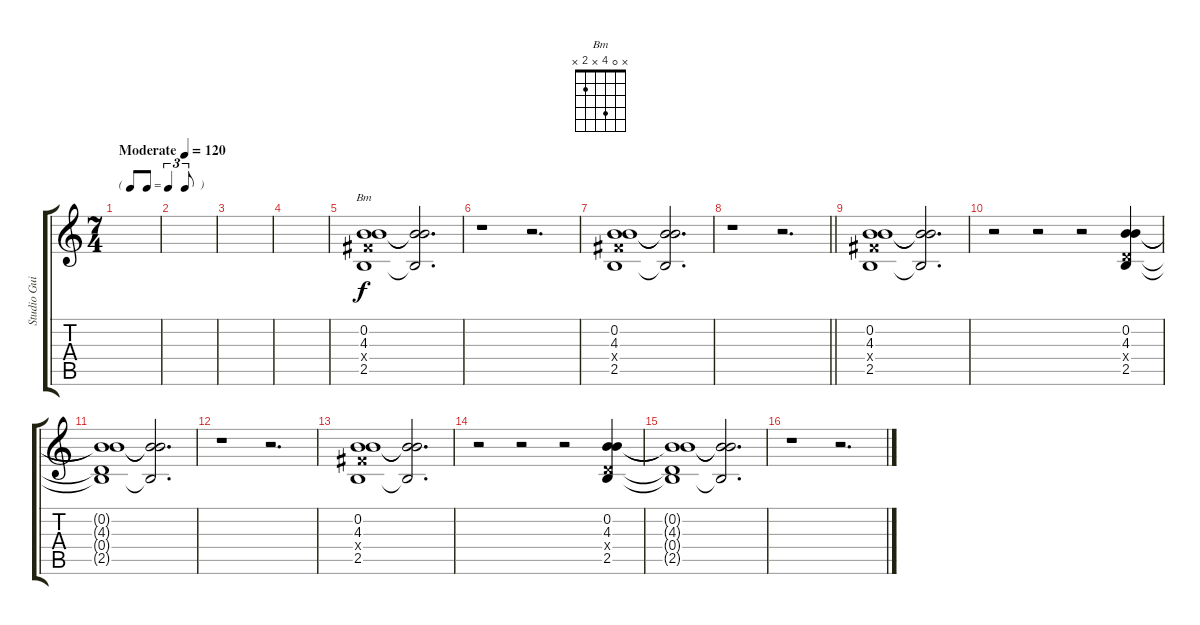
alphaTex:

\track ("Studio Guitar 1" "Studio Gui") {instrument electricguitarjazz}
\staff {score tabs}
\tuning (E4 B3 G3 D3 A2 E2) {hide}
\chord ("Bm" x 0 4 x 2 x)
\ts (7 4)
\tf triplet8th
\tempo (120 "Moderate")
\clef g2
\ks c
|
|
|
|
(0.2 4.3 4.4{x} 2.5).1{ch "Bm"} (0.2{t} 4.3{t} 2.5{t}).2{d} |
r.1 r.2{d} |
(0.2 4.3 4.4{x} 2.5).1 (0.2{t} 4.3{t} 2.5{t}).2{d} |
\barLineRight lightlight
r.1 r.2{d} |
(0.2 4.3 4.4{x} 2.5).1 (0.2{t} 4.3{t} 2.5{t}).2{d} |
r.2 r.2 r.2 (0.2 4.3 0.4{x} 2.5).4 |
(0.2{t} 4.3{t} 0.4{t} 2.5{t}).1 (0.2{t} 4.3{t} 2.5{t}).2{d} |
r.1 r.2{d} |
(0.2 4.3 4.4{x} 2.5).1 (0.2{t} 4.3{t} 2.5{t}).2{d} |
r.2 r.2 r.2 (0.2 4.3 0.4{x} 2.5).4 |
(0.2{t} 4.3{t} 0.4{t} 2.5{t}).1 (0.2{t} 4.3{t} 2.5{t}).2{d} |
r.1 r.2{d}
